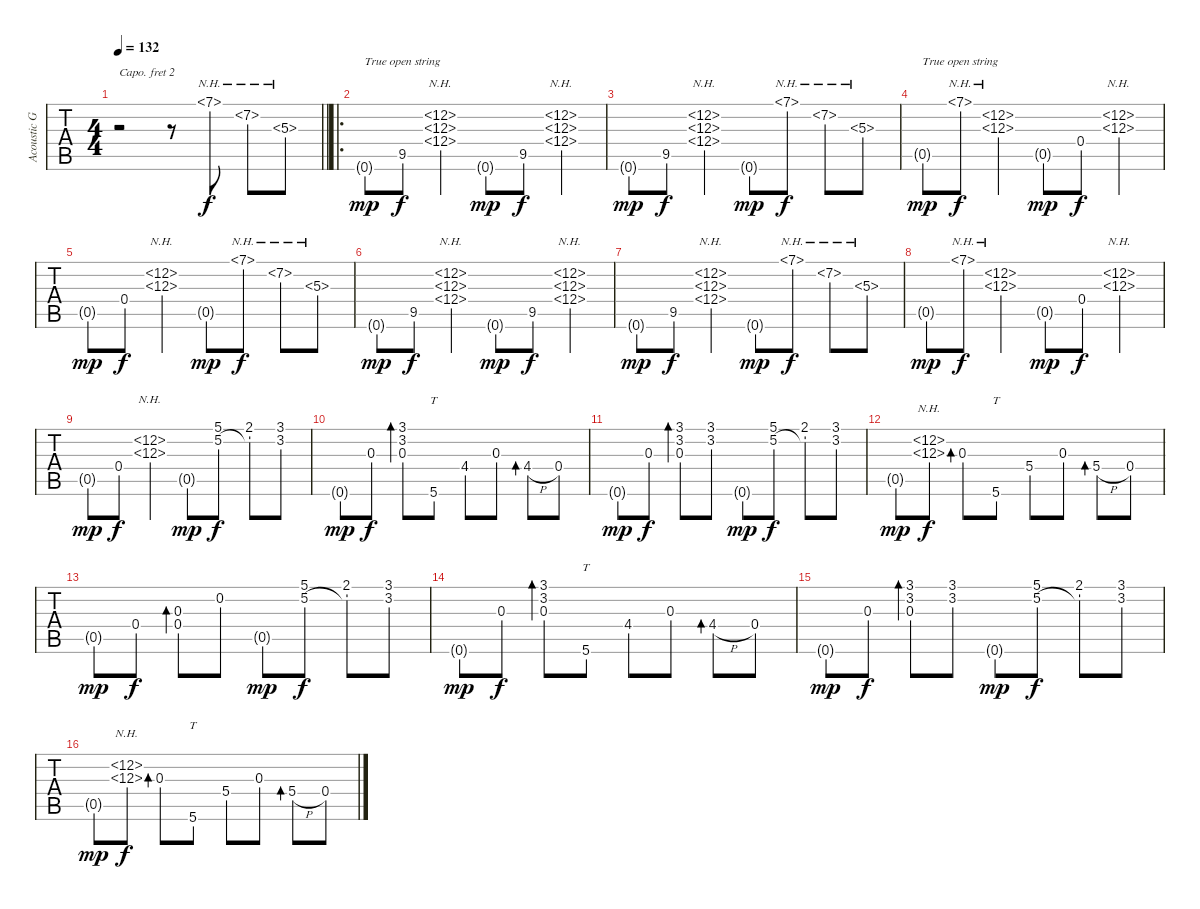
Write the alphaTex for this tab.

\track ("Acoustic Guitar" "Acoustic G") {instrument acousticguitarsteel}
\staff {tabs}
\capo 2
\tuning (E4 B3 G3 D3 A2 Gb2) {hide}
\ts (4 4)
\tempo 132
\clef g2
\barLineRight lightlight
\ks c
r.2{dy f instrument acousticguitarsteel} r.8 7.1{nh}.8 7.2{nh}.8 5.3{nh}.8 |
\ro
0.6{g}.8{txt "True open string" dy mp} 9.5.8{dy f} (12.2{nh} 12.3{nh} 12.4{nh}).4 0.6{g}.8{dy mp} 9.5.8{dy f} (12.2{nh} 12.3{nh} 12.4{nh}).4 |
0.6{g}.8{dy mp} 9.5.8{dy f} (12.2{nh} 12.3{nh} 12.4{nh}).4 0.6{g}.8{dy mp} 7.1{nh}.8{dy f} 7.2{nh}.8 5.3{nh}.8 |
0.5{g}.8{txt "True open string" dy mp} 7.1{nh}.8{dy f} (12.2{nh} 12.3{nh}).4 0.5{g}.8{dy mp} 0.4.8{dy f} (12.2{nh} 12.3{nh}).4 |
0.5{g}.8{dy mp} 0.4.8{dy f} (12.2{nh} 12.3{nh}).4 0.5{g}.8{dy mp} 7.1{nh}.8{dy f} 7.2{nh}.8 5.3{nh}.8 |
0.6{g}.8{dy mp} 9.5.8{dy f} (12.2{nh} 12.3{nh} 12.4{nh}).4 0.6{g}.8{dy mp} 9.5.8{dy f} (12.2{nh} 12.3{nh} 12.4{nh}).4 |
0.6{g}.8{dy mp} 9.5.8{dy f} (12.2{nh} 12.3{nh} 12.4{nh}).4 0.6{g}.8{dy mp} 7.1{nh}.8{dy f} 7.2{nh}.8 5.3{nh}.8 |
0.5{g}.8{dy mp} 7.1{nh}.8{dy f} (12.2{nh} 12.3{nh}).4 0.5{g}.8{dy mp} 0.4.8{dy f} (12.2{nh} 12.3{nh}).4 |
0.5{g}.8{dy mp} 0.4.8{dy f} (12.2{nh} 12.3{nh}).4 0.5{g}.8{dy mp} (5.1 5.2).8{dy f} (2.1 5.2{t}).8 (3.1 3.2).8 |
0.6{g}.8{dy mp} 0.3.8{dy f} (3.1 3.2 0.3{rf 3}).8{bd 60} 5.6.8{tt} 4.4.8 0.3.8 4.4{h rf 3}.8{bd 60} 0.4.8 |
0.6{g}.8{dy mp} 0.3.8{dy f} (3.1 3.2 0.3).8{bd 60} (3.1 3.2).8 0.6{g}.8{dy mp} (5.1 5.2).8{dy f} (2.1 5.2{t}).8 (3.1 3.2).8 |
0.5{g}.8{dy mp} (12.2{nh} 12.3{nh}).8{dy f} 0.3{rf 3}.8{bd 60} 5.6.8{tt} 5.4.8 0.3.8 5.4{h rf 3}.8{bd 60} 0.4.8 |
0.5{g}.8{dy mp} 0.4.8{dy f} (0.3{rf 3} 0.4).8{bd 60} 0.2.8 0.5{g}.8{dy mp} (5.1 5.2).8{dy f} (2.1 5.2{t}).8 (3.1 3.2).8 |
0.6{g}.8{dy mp} 0.3.8{dy f} (3.1 3.2 0.3{rf 3}).8{bd 60} 5.6.8{tt} 4.4.8 0.3.8 4.4{h rf 3}.8{bd 60} 0.4.8 |
0.6{g}.8{dy mp} 0.3.8{dy f} (3.1 3.2 0.3).8{bd 60} (3.1 3.2).8 0.6{g}.8{dy mp} (5.1 5.2).8{dy f} (2.1 5.2{t}).8 (3.1 3.2).8 |
0.5{g}.8{dy mp} (12.2{nh} 12.3{nh}).8{dy f} 0.3{rf 3}.8{bd 60} 5.6.8{tt} 5.4.8 0.3.8 5.4{h rf 3}.8{bd 60} 0.4.8
